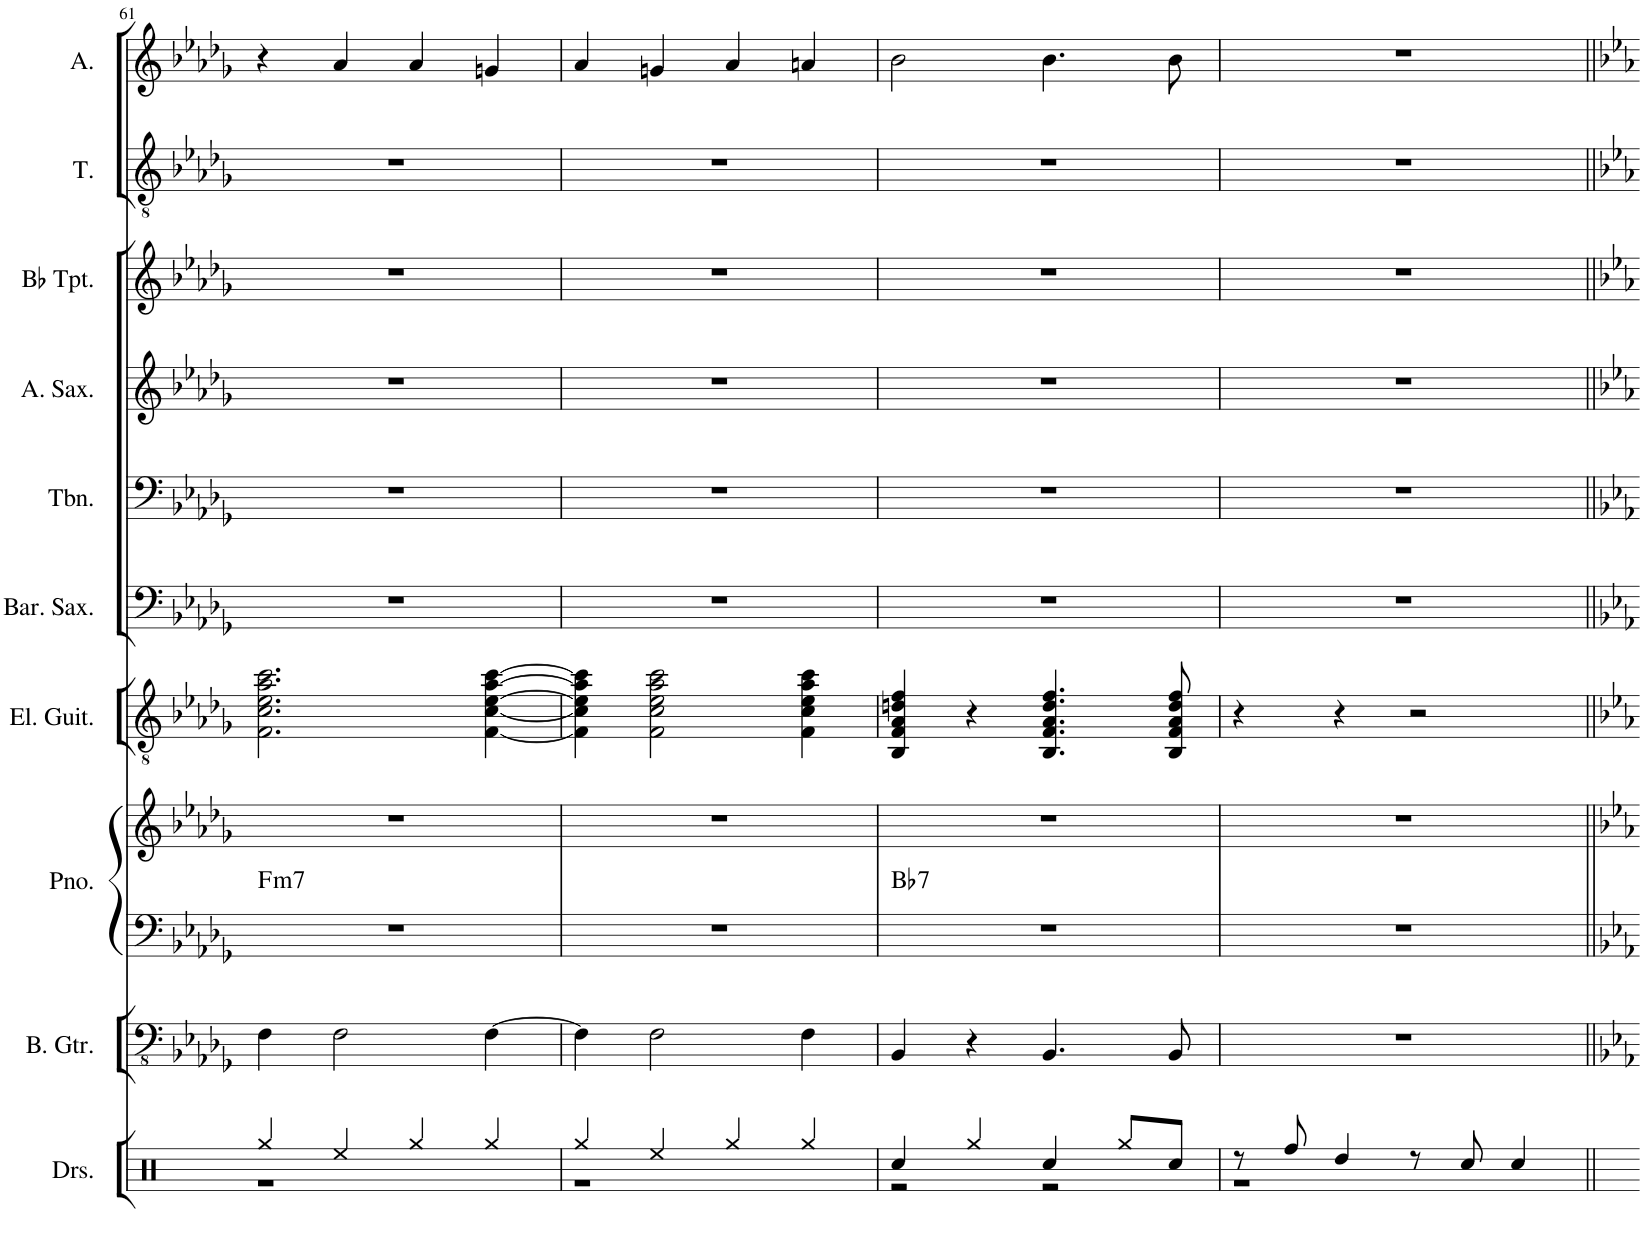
**kern	**kern	**kern	**kern	**harte	**kern	**kern	**kern	**kern	**kern	**kern	**kern
*part10	*part9	*part8	*part8	*part8	*part7	*part6	*part5	*part4	*part3	*part2	*part1
*staff11	*staff10	*staff9	*staff8	*	*staff7	*staff6	*staff5	*staff4	*staff3	*staff2	*staff1
*I"Drumset	*I"Bass Guitar	*I"Piano	*	*	*I"Electric Guitar	*I"Baritone Saxophone	*I"Trombone	*I"Alto Saxophone	*I"Bb Trumpet	*I"Tenor	*I"Alto
*I'Drs.	*I'B. Gtr.	*I'Pno.	*	*	*I'El. Guit.	*I'Bar. Sax.	*I'Tbn.	*I'A. Sax.	*I'Bb Tpt.	*I'T.	*I'A.
!!LO:PB:g=z
*clefX	*clefFv4	*clefF4	*clefG2	*	*clefGv2	*clefF4	*clefF4	*clefG2	*clefG2	*clefGv2	*clefG2
*	*	*	*	*	*	*ITrd12c21	*	*ITrd5c9	*ITrd1c2	*	*
*k[]	*k[b-e-a-d-g-]	*k[b-e-a-d-g-]	*k[b-e-a-d-g-]	*	*k[b-e-a-d-g-]	*k[b-e-a-d-g-]	*k[b-e-a-d-g-]	*k[b-e-a-d-g-]	*k[b-e-a-d-g-]	*k[b-e-a-d-g-]	*k[b-e-a-d-g-]
*M2/2	*M2/2	*M2/2	*M2/2	*	*M2/2	*M2/2	*M2/2	*M2/2	*M2/2	*M2/2	*M2/2
*met(c|)	*met(c|)	*met(c|)	*met(c|)	*	*met(c|)	*met(c|)	*met(c|)	*met(c|)	*met(c|)	*met(c|)	*met(c|)
=61	=61	=61	=61	=61	=61	=61	=61	=61	=61	=61	=61
*^	*	*	*	*	*	*	*	*	*	*	*
!	!	!	!	!	!LO:H:kt=m7	!	!	!	!	!	!	!
4Rgg/	1r	4FF\	1r	1r	F:min7	2.F\ 2.c\ 2.e-\ 2.a-\ 2.cc\	1r	1r	1r	1r	1r	4r
4Ree/	.	2FF\	.	.	.	.	.	.	.	.	.	4a-/
4Rgg/	.	.	.	.	.	.	.	.	.	.	.	4a-/
4Rgg/	.	[4FF\	.	.	.	[4F\ [4c\ [4e-\ [4a-\ [4cc\	.	.	.	.	.	4gn/
=62	=62	=62	=62	=62	=62	=62	=62	=62	=62	=62	=62	=62
4Rgg/	1r	4FF\]	1r	1r	.	4F\] 4c\] 4e-\] 4a-\] 4cc\]	1r	1r	1r	1r	1r	4a-/
4Ree/	.	2FF\	.	.	.	2F\ 2c\ 2e-\ 2a-\ 2cc\	.	.	.	.	.	4gn/
4Rgg/	.	.	.	.	.	.	.	.	.	.	.	4a-/
4Rgg/	.	4FF\	.	.	.	4F\ 4c\ 4e-\ 4a-\ 4cc\	.	.	.	.	.	4an/
=63	=63	=63	=63	=63	=63	=63	=63	=63	=63	=63	=63	=63
!	!	!	!	!	!LO:H:kt=7	!	!	!	!	!	!	!
4Rcc/	2r	4BBB-/	1r	1r	Bb:7	4BB-/ 4F/ 4A-/ 4dn/ 4f/	1r	1r	1r	1r	1r	2b-\
4Rgg/	.	4r	.	.	.	4r	.	.	.	.	.	.
4Rcc/	2r	4.BBB-/	.	.	.	4.BB-/ 4.F/ 4.A-/ 4.d/ 4.f/	.	.	.	.	.	4.b-\
8Rgg/L	.	.	.	.	.	.	.	.	.	.	.	.
8Rcc/J	.	8BBB-/	.	.	.	8BB-/ 8F/ 8A-/ 8d/ 8f/	.	.	.	.	.	8b-\
=64	=64	=64	=64	=64	=64	=64	=64	=64	=64	=64	=64	=64
8r	1r	1r	1r	1r	.	4r	1r	1r	1r	1r	1r	1r
8Rff/	.	.	.	.	.	.	.	.	.	.	.	.
4Rdd/	.	.	.	.	.	4r	.	.	.	.	.	.
8r	.	.	.	.	.	2r	.	.	.	.	.	.
8Rcc/	.	.	.	.	.	.	.	.	.	.	.	.
4Rcc/	.	.	.	.	.	.	.	.	.	.	.	.
*v	*v	*	*	*	*	*	*	*	*	*	*	*
=||	=||	=||	=||	=||	=||	=||	=||	=||	=||	=||	=||
*-	*-	*-	*-	*-	*-	*-	*-	*-	*-	*-	*-
